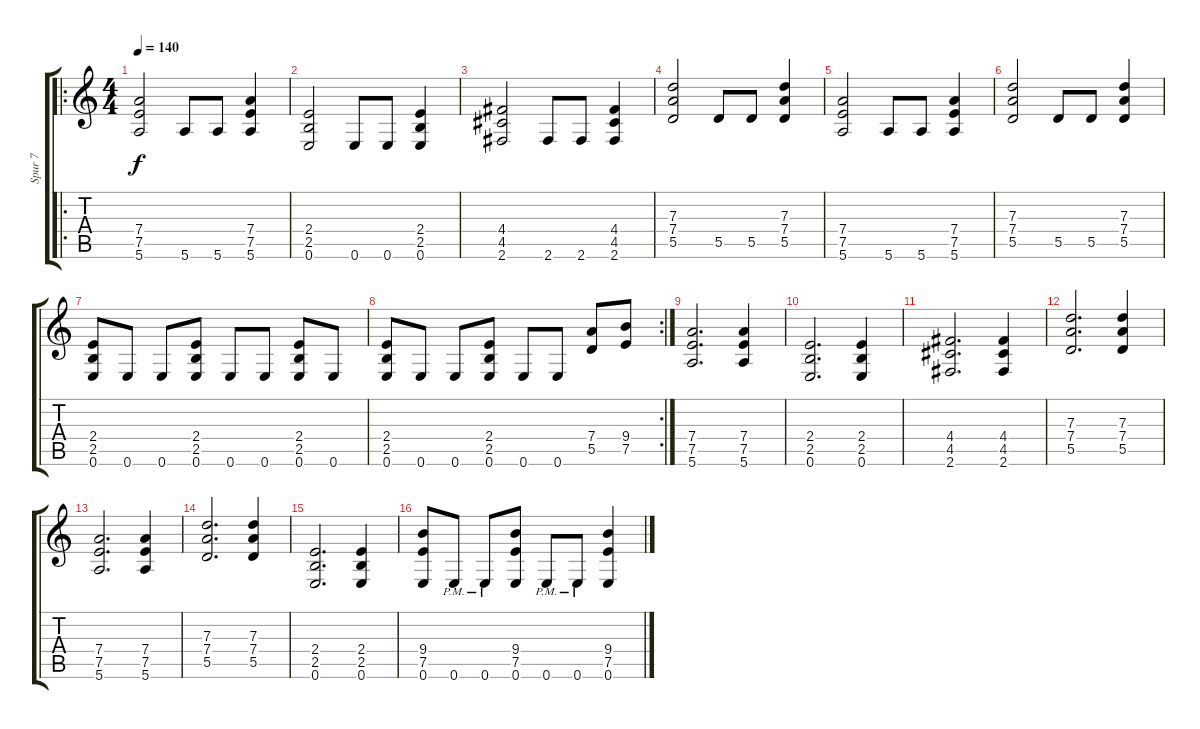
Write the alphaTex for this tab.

\track ("Spur 7" "Spur 7") {instrument overdrivenguitar}
\staff {score tabs}
\tuning (E4 B3 G3 D3 A2 E2) {hide}
\ro
\ts (4 4)
\tempo 140
\clef g2
\ks c
(7.4 7.5 5.6).2{dy f} 5.6.8 5.6.8 (7.4 7.5 5.6).4 |
(2.4 2.5 0.6).2 0.6.8 0.6.8 (2.4 2.5 0.6).4 |
(4.4 4.5 2.6).2 2.6.8 2.6.8 (4.4 4.5 2.6).4 |
(7.3 7.4 5.5).2 5.5.8 5.5.8 (7.3 7.4 5.5).4 |
(7.4 7.5 5.6).2 5.6.8 5.6.8 (7.4 7.5 5.6).4 |
(7.3 7.4 5.5).2 5.5.8 5.5.8 (7.3 7.4 5.5).4 |
(2.4 2.5 0.6).8 0.6.8 0.6.8 (2.4 2.5 0.6).8 0.6.8 0.6.8 (2.4 2.5 0.6).8 0.6.8 |
\rc 2
(2.4 2.5 0.6).8 0.6.8 0.6.8 (2.4 2.5 0.6).8 0.6.8 0.6.8 (7.4 5.5).8 (9.4 7.5).8 |
(7.4 7.5 5.6).2{d} (7.4 7.5 5.6).4 |
(2.4 2.5 0.6).2{d} (2.4 2.5 0.6).4 |
(4.4 4.5 2.6).2{d} (4.4 4.5 2.6).4 |
(7.3 7.4 5.5).2{d} (7.3 7.4 5.5).4 |
(7.4 7.5 5.6).2{d} (7.4 7.5 5.6).4 |
(7.3 7.4 5.5).2{d} (7.3 7.4 5.5).4 |
(2.4 2.5 0.6).2{d} (2.4 2.5 0.6).4 |
(9.4 7.5 0.6).8 0.6{pm}.8 0.6{pm}.8 (9.4 7.5 0.6).8 0.6{pm}.8 0.6{pm}.8 (9.4 7.5 0.6).4
